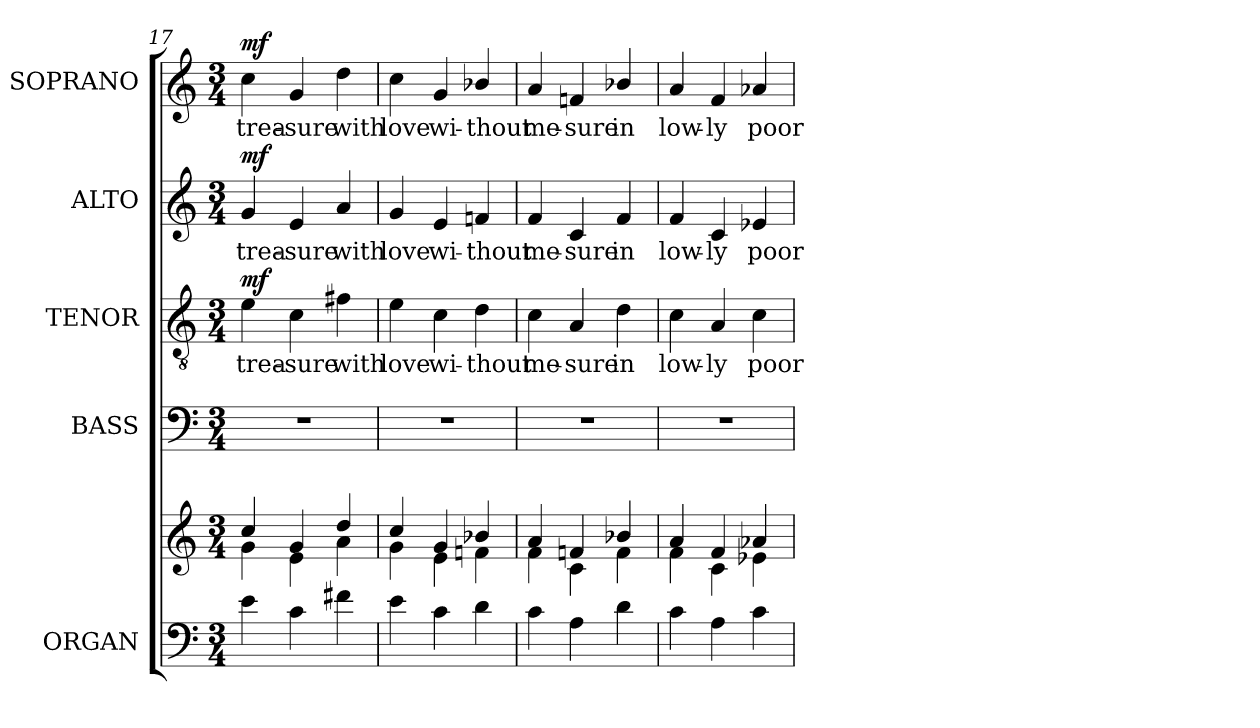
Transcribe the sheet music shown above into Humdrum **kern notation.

**kern	**kern	**kern	**kern	**text	**dynam	**kern	**text	**dynam	**kern	**text	**dynam
*part5	*part5	*part4	*part3	*part3	*part3	*part2	*part2	*part2	*part1	*part1	*part1
*staff6	*staff5	*staff4	*staff3	*staff3	*staff3	*staff2	*staff2	*staff2	*staff1	*staff1	*staff1
*I"ORGAN	*	*I"BASS	*I"TENOR	*	*	*I"ALTO	*	*	*I"SOPRANO	*	*
*I'Org.	*	*I'B.	*I'T.	*	*	*I'A.	*	*	*I'S.	*	*
*clefF4	*clefG2	*clefF4	*clefGv2	*	*	*clefG2	*	*	*clefG2	*	*
*	*	*	*ITrd7c12	*	*	*	*	*	*	*	*
*k[]	*k[]	*k[]	*k[]	*	*	*k[]	*	*	*k[]	*	*
*C:	*C:	*C:	*C:	*	*	*C:	*	*	*C:	*	*
*M3/4	*M3/4	*M3/4	*M3/4	*	*	*M3/4	*	*	*M3/4	*	*
=17	=17	=17	=17	=17	=17	=17	=17	=17	=17	=17	=17
*	*^	*	*	*	*	*	*	*	*	*	*
!	!	!	!LO:N:vis=1	!	!	!	!	!	!	!	!	!
!	!	!	!	!	!LO:LY:b:color=#000000	!	!	!	!	!	!	!
!	!	!	!	!	!	!	!	!LO:LY:b:color=#000000	!	!	!	!
!	!	!	!	!	!	!	!	!	!	!	!LO:LY:b:color=#000000	!
4ei\	4cci/	4gi\	2.r	4Ei\	trea-	mf	4gi/	trea-	mf	4cci\	trea-	mf
!	!	!	!	!	!LO:LY:b:color=#000000	!	!	!	!	!	!	!
!	!	!	!	!	!	!	!	!LO:LY:b:color=#000000	!	!	!	!
!	!	!	!	!	!	!	!	!	!	!	!LO:LY:b:color=#000000	!
4ci\	4gi/	4ei\	.	4Ci\	-sure	.	4ei/	-sure	.	4gi/	-sure	.
!	!	!	!	!	!LO:LY:b:color=#000000	!	!	!	!	!	!	!
!	!	!	!	!	!	!	!	!LO:LY:b:color=#000000	!	!	!	!
!	!	!	!	!	!	!	!	!	!	!	!LO:LY:b:color=#000000	!
4f#Xi\	4ddi/	4ai\	.	4F#Xi\	with	.	4ai/	with	.	4ddi\	with	.
=18	=18	=18	=18	=18	=18	=18	=18	=18	=18	=18	=18	=18
!	!	!	!LO:N:vis=1	!	!	!	!	!	!	!	!	!
!	!	!	!	!	!LO:LY:b:color=#000000	!	!	!	!	!	!	!
!	!	!	!	!	!	!	!	!LO:LY:b:color=#000000	!	!	!	!
!	!	!	!	!	!	!	!	!	!	!	!LO:LY:b:color=#000000	!
4ei\	4cci/	4gi\	2.r	4Ei\	love	.	4gi/	love	.	4cci\	love	.
!	!	!	!	!	!LO:LY:b:color=#000000	!	!	!	!	!	!	!
!	!	!	!	!	!	!	!	!LO:LY:b:color=#000000	!	!	!	!
!	!	!	!	!	!	!	!	!	!	!	!LO:LY:b:color=#000000	!
4ci\	4gi/	4ei\	.	4Ci\	wi-	.	4ei/	wi-	.	4gi/	wi-	.
!	!	!	!	!	!LO:LY:b:color=#000000	!	!	!	!	!	!	!
!	!	!	!	!	!	!	!	!LO:LY:b:color=#000000	!	!	!	!
!	!	!	!	!	!	!	!	!	!	!	!LO:LY:b:color=#000000	!
4di\	4b-Xi/	4fni\	.	4Di\	-thout	.	4fni/	-thout	.	4b-Xi/	-thout	.
=19	=19	=19	=19	=19	=19	=19	=19	=19	=19	=19	=19	=19
!	!	!	!LO:N:vis=1	!	!	!	!	!	!	!	!	!
!	!	!	!	!	!LO:LY:b:color=#000000	!	!	!	!	!	!	!
!	!	!	!	!	!	!	!	!LO:LY:b:color=#000000	!	!	!	!
!	!	!	!	!	!	!	!	!	!	!	!LO:LY:b:color=#000000	!
4ci\	4ai/	4fi\	2.r	4Ci\	me-	.	4fi/	me-	.	4ai/	me-	.
!	!	!	!	!	!LO:LY:b:color=#000000	!	!	!	!	!	!	!
!	!	!	!	!	!	!	!	!LO:LY:b:color=#000000	!	!	!	!
!	!	!	!	!	!	!	!	!	!	!	!LO:LY:b:color=#000000	!
4Ai\	4fni/	4ci\	.	4AAi/	-sure	.	4ci/	-sure	.	4fni/	-sure	.
!	!	!	!	!	!LO:LY:b:color=#000000	!	!	!	!	!	!	!
!	!	!	!	!	!	!	!	!LO:LY:b:color=#000000	!	!	!	!
!	!	!	!	!	!	!	!	!	!	!	!LO:LY:b:color=#000000	!
4di\	4b-Xi/	4fi\	.	4Di\	in	.	4fi/	in	.	4b-Xi/	in	.
!!LO:PB:g=z
=20	=20	=20	=20	=20	=20	=20	=20	=20	=20	=20	=20	=20
!	!	!	!LO:N:vis=1	!	!	!	!	!	!	!	!	!
!	!	!	!	!	!LO:LY:b:color=#000000	!	!	!	!	!	!	!
!	!	!	!	!	!	!	!	!LO:LY:b:color=#000000	!	!	!	!
!	!	!	!	!	!	!	!	!	!	!	!LO:LY:b:color=#000000	!
4ci\	4ai/	4fi\	2.r	4Ci\	low-	.	4fi/	low-	.	4ai/	low-	.
!	!	!	!	!	!LO:LY:b:color=#000000	!	!	!	!	!	!	!
!	!	!	!	!	!	!	!	!LO:LY:b:color=#000000	!	!	!	!
!	!	!	!	!	!	!	!	!	!	!	!LO:LY:b:color=#000000	!
4Ai\	4fi/	4ci\	.	4AAi/	-ly	.	4ci/	-ly	.	4fi/	-ly	.
!	!	!	!	!	!LO:LY:b:color=#000000	!	!	!	!	!	!	!
!	!	!	!	!	!	!	!	!LO:LY:b:color=#000000	!	!	!	!
!	!	!	!	!	!	!	!	!	!	!	!LO:LY:b:color=#000000	!
4ci\	4a-Xi/	4e-Xi\	.	4Ci\	poor	.	4e-Xi/	poor	.	4a-Xi/	poor	.
*	*v	*v	*	*	*	*	*	*	*	*	*	*
=	=	=	=	=	=	=	=	=	=	=	=
*-	*-	*-	*-	*-	*-	*-	*-	*-	*-	*-	*-
